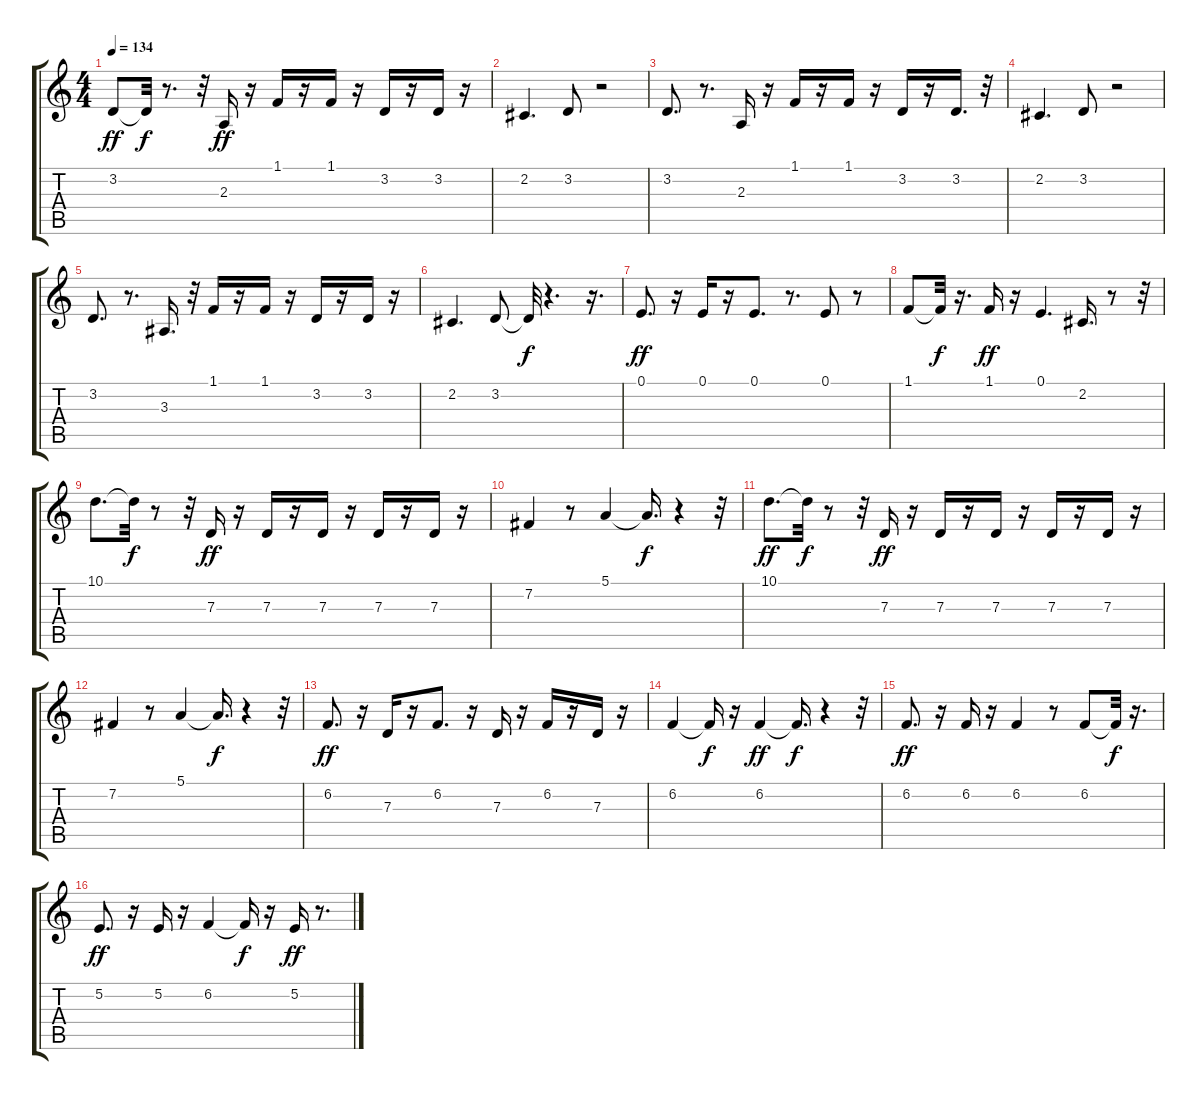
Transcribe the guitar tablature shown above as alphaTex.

\track "" {instrument harmonica}
\staff {score tabs}
\tuning (E4 B3 G3 D3 A2 E2) {hide}
\ts (4 4)
\tempo 134
\clef g2
\ks c
3.2.8{dy ff} 3.2{t}.32{dy f} r.8{d} r.32 2.3.16{dy ff} r.16 1.1.16 r.16 1.1.16 r.16 3.2.16 r.16 3.2.16 r.16 |
2.2.4{d} 3.2.8 r.2 |
3.2.8{d} r.8{d} 2.3.16 r.16 1.1.16 r.16 1.1.16 r.16 3.2.16 r.16 3.2.16{d} r.32 |
2.2.4{d} 3.2.8 r.2 |
3.2.8{d} r.8{d} 3.3.16{d} r.32 1.1.16 r.16 1.1.16 r.16 3.2.16 r.16 3.2.16 r.16 |
2.2.4{d} 3.2.8 3.2{t}.32{dy f} r.4{d} r.16{d} |
0.1.8{d dy ff} r.16 0.1.16 r.16 0.1.8{d} r.8{d} 0.1.8 r.8 |
1.1.8 1.1{t}.32{dy f} r.16{d} 1.1.16{dy ff} r.16 0.1.4{d} 2.2.16{d} r.8 r.32 |
10.1.8{d} 10.1{t}.32{dy f} r.8 r.32 7.3.16{dy ff} r.16 7.3.16 r.16 7.3.16 r.16 7.3.16 r.16 7.3.16 r.16 |
7.2.4 r.8 5.1.4 5.1{t}.16{d dy f} r.4 r.32 |
10.1.8{d dy ff} 10.1{t}.32{dy f} r.8 r.32 7.3.16{dy ff} r.16 7.3.16 r.16 7.3.16 r.16 7.3.16 r.16 7.3.16 r.16 |
7.2.4 r.8 5.1.4 5.1{t}.16{d dy f} r.4 r.32 |
6.2.8{d dy ff} r.16 7.3.16 r.16 6.2.8{d} r.16 7.3.16 r.16 6.2.16 r.16 7.3.16 r.16 |
6.2.4 6.2{t}.16{dy f} r.16 6.2.4{dy ff} 6.2{t}.16{d dy f} r.4 r.32 |
6.2.8{d dy ff} r.16 6.2.16 r.16 6.2.4 r.8 6.2.8 6.2{t}.32{dy f} r.16{d} |
5.2.8{d dy ff} r.16 5.2.16 r.16 6.2.4 6.2{t}.16{dy f} r.16 5.2.16{dy ff} r.8{d}
